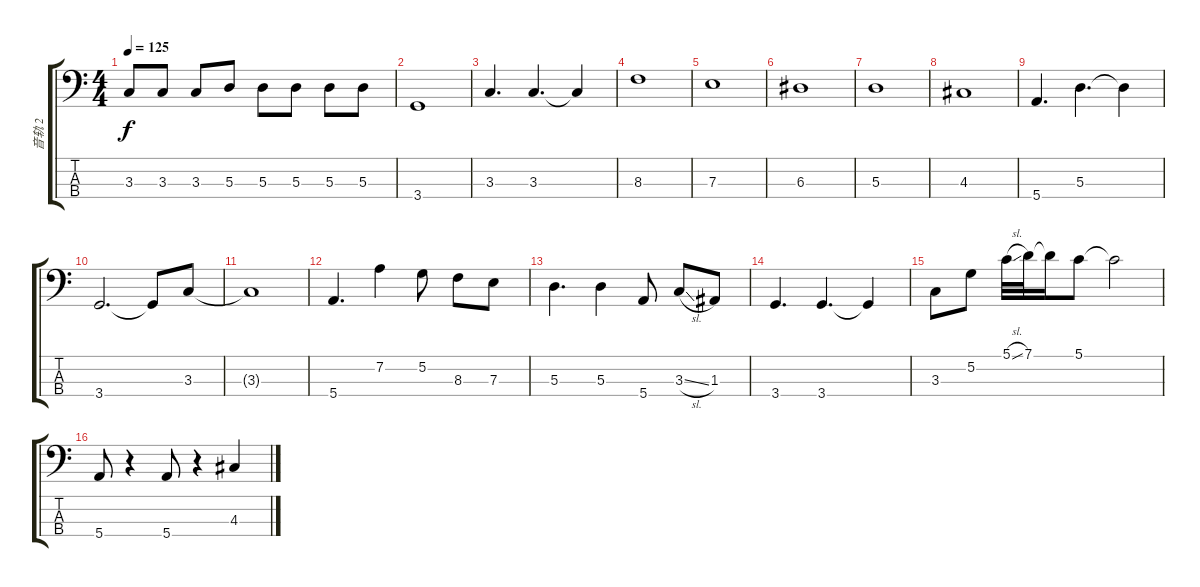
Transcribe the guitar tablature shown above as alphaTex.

\track ("音轨 2" "音轨 2") {instrument electricbassfinger}
\staff {score tabs}
\tuning (G2 D2 A1 E1) {hide}
\ts (4 4)
\tempo 125
\clef f4
\ks c
3.3.8{dy f} 3.3.8 3.3.8 5.3.8 5.3.8 5.3.8 5.3.8 5.3.8 |
3.4.1 |
3.3.4{d} 3.3.4{d} 3.3{t}.4 |
8.3.1 |
7.3.1 |
6.3.1 |
5.3.1 |
4.3.1 |
5.4.4{d} 5.3.4{d} 5.3{t}.4 |
3.4.2{d} 3.4{t}.8 3.3.8 |
3.3{t}.1 |
5.4.4{d} 7.2.4 5.2.8 8.3.8 7.3.8 |
5.3.4{d} 5.3.4 5.4.8 3.3{sl}.8 1.3.8 |
3.4.4{d} 3.4.4{d} 3.4{t}.4 |
3.3.8 5.2.8 5.1{sl}.32 7.1.32 7.1{t}.16 5.1.8 5.1{t}.2 |
5.4.8 r.4 5.4.8 r.4 4.3.4
